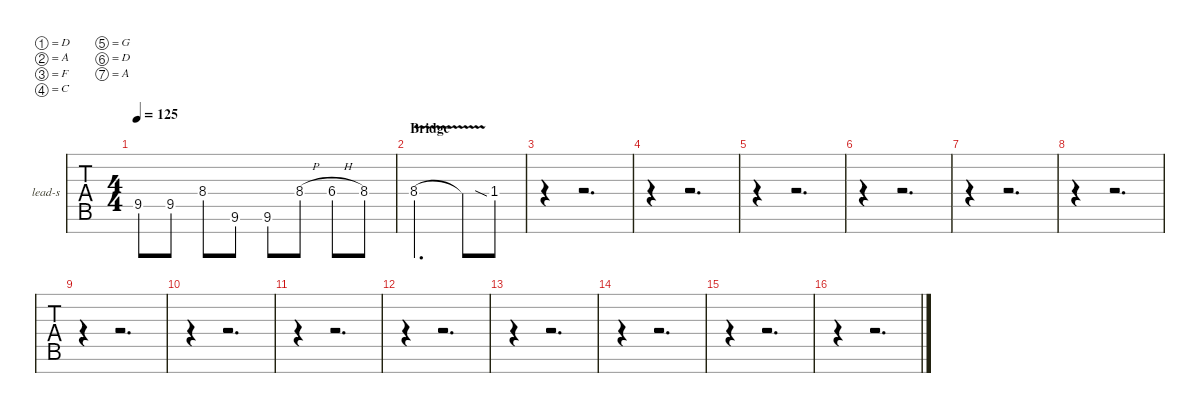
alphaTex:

\defaultSystemsLayout 4
\hideDynamics
\bracketExtendMode nobrackets
\firstSystemTrackNameOrientation horizontal
\otherSystemsTrackNameOrientation horizontal
\track ("lead" "lead-s") {defaultSystemsLayout 4 instrument overdrivenguitar}
\staff {tabs}
\tuning (D4 A3 F3 C3 G2 D2 A1)
\ts (4 4)
\scale
1.22298
\tempo 125
\accidentals auto
\clef g2
\ottava regular
\simile none
\scale
1.22298
\ks c#minor
9.5{t acc forcenatural}.8{dy mf beam Up} 9.5{acc forcenatural}.8{beam Up} 8.4{acc #}.8{beam Up} 9.6{acc forcenatural}.8{beam Up} 9.6{acc forcenatural}.8{beam Up} 8.4{h acc #}.8{beam Up} 6.4{h acc #}.8{beam Up} 8.4{acc #}.8{beam Up} |
\section ("" "Bridge")
\scale
0.925674
\scale
0.925674 8.4{v acc #}.2{d beam Up} 8.4{v t acc #}.8{beam Up} 1.4{sia acc #}.8{beam Up} |
\scale
0.925674
\scale
0.925674 r.4{beam Down} r.2{d beam Down} |
\scale
0.925674
\scale
0.925674 r.4{beam Down} r.2{d beam Down} |
\scale
1.20972
\scale
1.20972 r.4{beam Down} r.2{d beam Down} |
\scale
0.930095
\scale
0.930095 r.4{beam Down} r.2{d beam Down} |
\scale
0.930095
\scale
0.930095 r.4{beam Down} r.2{d beam Down} |
\scale
0.930095
\scale
0.930095 r.4{beam Down} r.2{d beam Down} |
\scale
1.20972
\scale
1.20972 r.4{beam Down} r.2{d beam Down} |
\scale
0.930095
\scale
0.930095 r.4{beam Down} r.2{d beam Down} |
\scale
0.930095
\scale
0.930095 r.4{beam Down} r.2{d beam Down} |
\scale
0.930095
\scale
0.930095 r.4{beam Down} r.2{d beam Down} |
\scale
1.20972
\scale
1.20972 r.4{beam Down} r.2{d beam Down} |
\scale
1.20529
\scale
0.930095 r.4{beam Down} r.2{d beam Down} |
\scale
0.925674
\scale
0.930095 r.4{beam Down} r.2{d beam Down} |
\scale
0.925674
\scale
0.930095 r.4{beam Down} r.2{d beam Down}
